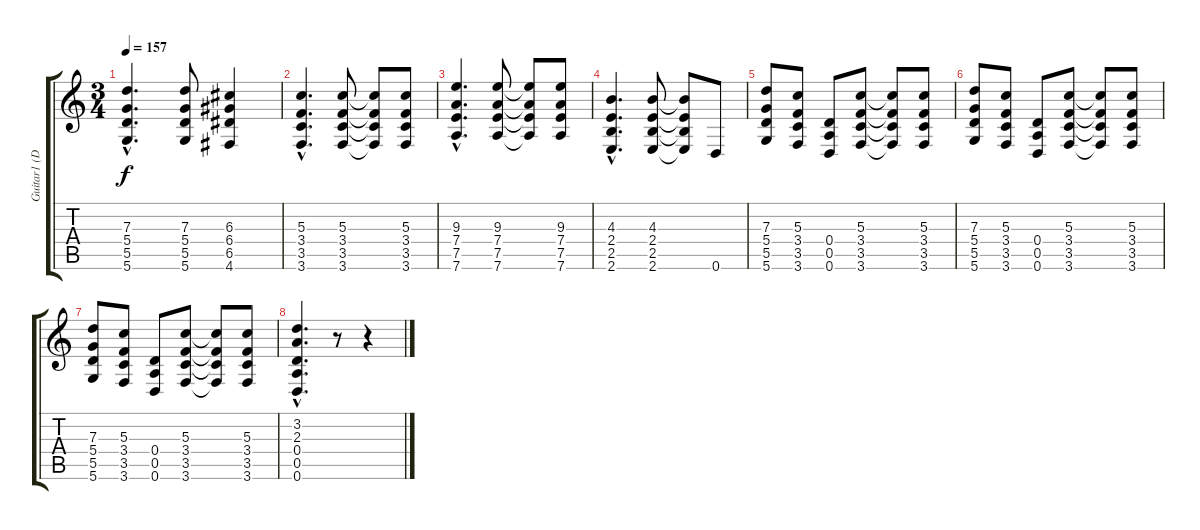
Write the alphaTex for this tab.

\track ("Guitar1 (Double)" "Guitar1 (D") {instrument distortionguitar}
\staff {score tabs}
\tuning (E4 B3 G3 D3 A2 D2) {hide}
\ts (3 4)
\tempo 157
\clef g2
\ks c
(7.3{hac} 5.4{hac} 5.5{hac} 5.6{hac}).4{d dy f} (7.3 5.4 5.5 5.6).8 (6.3 6.4 6.5 4.6).4 |
(5.3{hac} 3.4{hac} 3.5{hac} 3.6{hac}).4{d} (5.3 3.4 3.5 3.6).8 (5.3{t} 3.4{t} 3.5{t} 3.6{t}).8 (5.3 3.4 3.5 3.6).8 |
(9.3{hac} 7.4{hac} 7.5{hac} 7.6{hac}).4{d} (9.3 7.4 7.5 7.6).8 (9.3{t} 7.4{t} 7.5{t} 7.6{t}).8 (9.3 7.4 7.5 7.6).8 |
(4.3{hac} 2.4{hac} 2.5{hac} 2.6{hac}).4{d} (4.3 2.4 2.5 2.6).8 (4.3{t} 2.4{t} 2.5{t} 2.6{t}).8 0.6.8 |
(7.3 5.4 5.5 5.6).8 (5.3 3.4 3.5 3.6).8 (0.4 0.5 0.6).8{instrument electricguitarmuted} (5.3 3.4 3.5 3.6).8{instrument distortionguitar} (5.3{t} 3.4{t} 3.5{t} 3.6{t}).8 (5.3 3.4 3.5 3.6).8 |
(7.3 5.4 5.5 5.6).8 (5.3 3.4 3.5 3.6).8 (0.4 0.5 0.6).8{instrument electricguitarmuted} (5.3 3.4 3.5 3.6).8{instrument distortionguitar} (5.3{t} 3.4{t} 3.5{t} 3.6{t}).8 (5.3 3.4 3.5 3.6).8 |
(7.3 5.4 5.5 5.6).8 (5.3 3.4 3.5 3.6).8 (0.4 0.5 0.6).8{instrument electricguitarmuted} (5.3 3.4 3.5 3.6).8{instrument distortionguitar} (5.3{t} 3.4{t} 3.5{t} 3.6{t}).8 (5.3 3.4 3.5 3.6).8 |
(3.2{hac} 2.3{hac} 0.4{hac} 0.5{hac} 0.6{hac}).4{d} r.8 r.4
